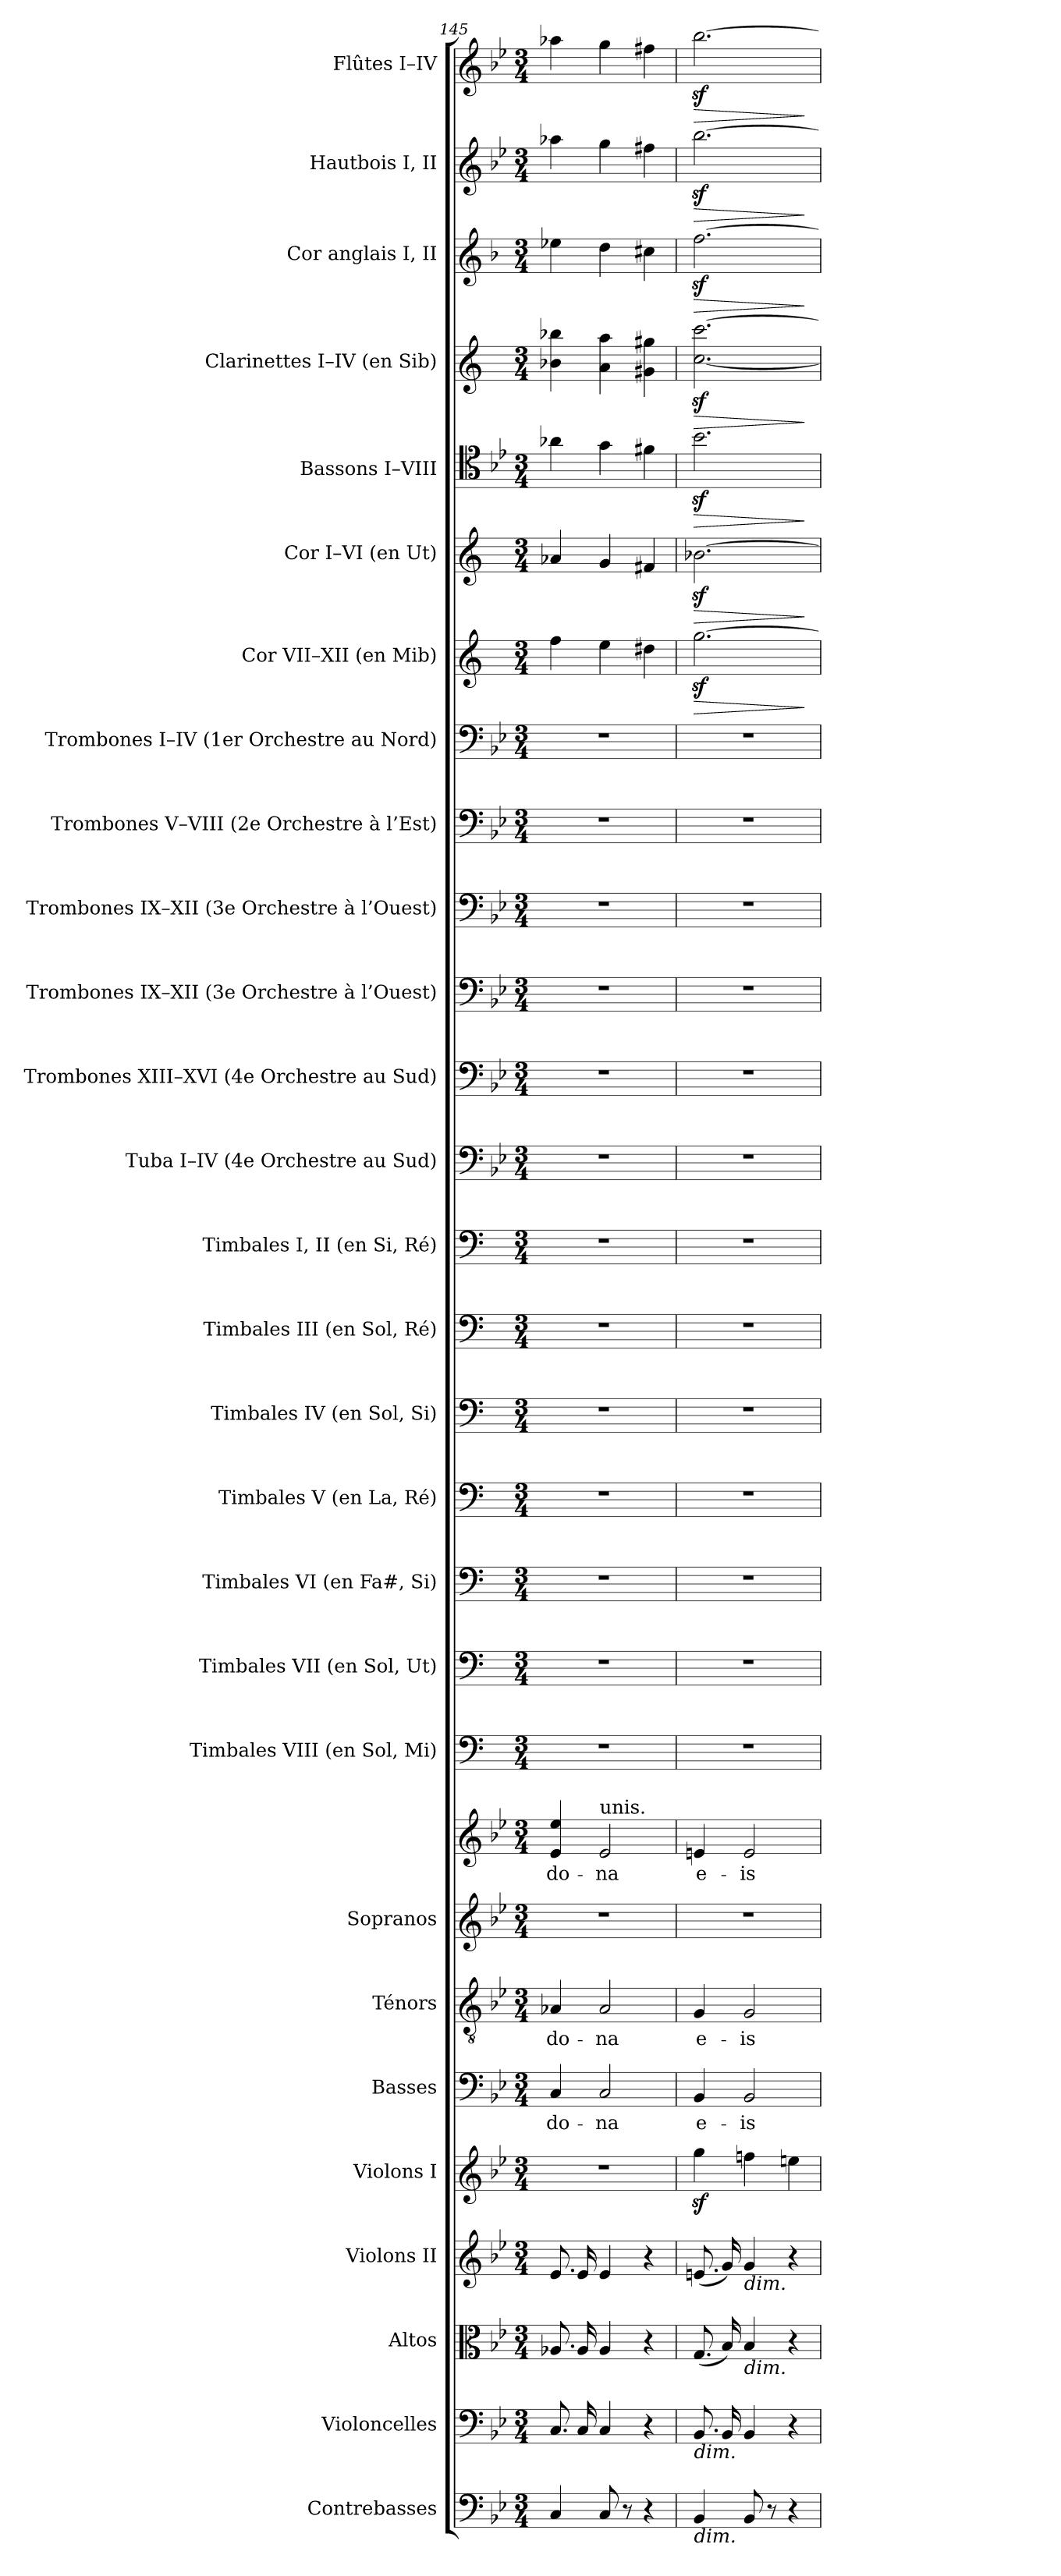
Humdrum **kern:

**kern	**kern	**kern	**kern	**kern	**kern	**text	**kern	**text	**kern	**kern	**text	**kern	**kern	**kern	**kern	**kern	**kern	**kern	**kern	**kern	**kern	**kern	**kern	**kern	**kern	**dynam	**kern	**dynam	**kern	**dynam	**kern	**dynam	**kern	**dynam	**kern	**dynam	**kern	**dynam
*part28	*part27	*part26	*part25	*part24	*part23	*part23	*part22	*part22	*part21	*part21	*part21	*part20	*part19	*part18	*part17	*part16	*part15	*part14	*part13	*part12	*part11	*part10	*part9	*part8	*part7	*part7	*part6	*part6	*part5	*part5	*part4	*part4	*part3	*part3	*part2	*part2	*part1	*part1
*staff29	*staff28	*staff27	*staff26	*staff25	*staff24	*staff24	*staff23	*staff23	*staff22	*staff21	*staff21	*staff20	*staff19	*staff18	*staff17	*staff16	*staff15	*staff14	*staff13	*staff12	*staff11	*staff10	*staff9	*staff8	*staff7	*staff7	*staff6	*staff6	*staff5	*staff5	*staff4	*staff4	*staff3	*staff3	*staff2	*staff2	*staff1	*staff1
*I"Contrebasses	*I"Violoncelles	*I"Altos	*I"Violons II	*I"Violons I	*I"Basses	*	*I"Ténors	*	*I"Sopranos	*	*	*I"Timbales VIII (en Sol, Mi)	*I"Timbales VII (en Sol, Ut)	*I"Timbales VI (en Fa#, Si)	*I"Timbales V (en La, Ré)	*I"Timbales IV (en Sol, Si)	*I"Timbales III (en Sol, Ré)	*I"Timbales I, II (en Si, Ré)	*I"Tuba I–IV (4e Orchestre au Sud)	*I"Trombones XIII–XVI (4e Orchestre au Sud)	*I"Trombones IX–XII (3e Orchestre à l’Ouest)	*I"Trombones IX–XII (3e Orchestre à l’Ouest)	*I"Trombones V–VIII (2e Orchestre à l’Est)	*I"Trombones I–IV (1er Orchestre au Nord)	*I"Cor VII–XII (en Mib)	*	*I"Cor I–VI (en Ut)	*	*I"Bassons I–VIII	*	*I"Clarinettes I–IV (en Sib)	*	*I"Cor anglais I, II	*	*I"Hautbois I, II	*	*I"Flûtes I–IV	*
*I'Cb.	*I'Vlles	*I'Altos	*I'Vns II	*I'Vns I	*I'Basses	*	*I'Tén.	*	*I'Sopr.	*	*	*I'VIII	*I'VII	*I'VI	*I'Timb.  V	*I'IV	*I'III	*I'I, II	*I'Tb.	*I'4e Orchestre	*	*I'Trb.  3e Orchestre	*I'2e Orchestre	*I'1er Orchestre	*I'Cor (Mib)	*	*I'Cor (Ut)	*	*I'Bns	*	*I'Cl. (Sib)	*	*I'C. a.	*	*I'Hb.	*	*I'Fl.	*
*clefF4	*clefF4	*clefC3	*clefG2	*clefG2	*clefF4	*	*clefGv2	*	*clefG2	*clefG2	*	*clefF4	*clefF4	*clefF4	*clefF4	*clefF4	*clefF4	*clefF4	*clefF4	*clefF4	*clefF4	*clefF4	*clefF4	*clefF4	*clefG2	*	*clefG2	*	*clefC4	*	*clefG2	*	*clefG2	*	*clefG2	*	*clefG2	*
*ITrd7c12	*	*	*	*	*	*	*ITrd7c12	*	*	*	*	*	*	*	*	*	*	*	*	*	*	*	*	*	*ITrd5c9	*	*ITrd7c12	*	*	*	*ITrd1c2	*	*ITrd4c7	*	*	*	*	*
*k[b-e-]	*k[b-e-]	*k[b-e-]	*k[b-e-]	*k[b-e-]	*k[b-e-]	*	*k[b-e-]	*	*k[b-e-]	*k[b-e-]	*	*k[]	*k[]	*k[]	*k[]	*k[]	*k[]	*k[]	*k[b-e-]	*k[b-e-]	*k[b-e-]	*k[b-e-]	*k[b-e-]	*k[b-e-]	*k[b-e-a-]	*	*k[]	*	*k[b-e-]	*	*k[b-e-]	*	*k[b-e-]	*	*k[b-e-]	*	*k[b-e-]	*
*B-:	*B-:	*B-:	*B-:	*B-:	*B-:	*	*B-:	*	*B-:	*B-:	*	*C:	*C:	*C:	*C:	*C:	*C:	*C:	*B-:	*B-:	*B-:	*B-:	*B-:	*B-:	*E-:	*	*C:	*	*B-:	*	*B-:	*	*B-:	*	*B-:	*	*B-:	*
*M3/4	*M3/4	*M3/4	*M3/4	*M3/4	*M3/4	*	*M3/4	*	*M3/4	*M3/4	*	*M3/4	*M3/4	*M3/4	*M3/4	*M3/4	*M3/4	*M3/4	*M3/4	*M3/4	*M3/4	*M3/4	*M3/4	*M3/4	*M3/4	*	*M3/4	*	*M3/4	*	*M3/4	*	*M3/4	*	*M3/4	*	*M3/4	*
=145	=145	=145	=145	=145	=145	=145	=145	=145	=145	=145	=145	=145	=145	=145	=145	=145	=145	=145	=145	=145	=145	=145	=145	=145	=145	=145	=145	=145	=145	=145	=145	=145	=145	=145	=145	=145	=145	=145
!	!	!	!	!LO:N:vis=1	!	!	!	!	!	!	!	!	!	!	!	!	!	!	!	!	!	!	!	!	!	!	!	!	!	!	!	!	!	!	!	!	!	!
!	!	!	!	!	!	!LO:LY:b:color=#000000	!	!	!	!	!	!	!	!	!	!	!	!	!	!	!	!	!	!	!	!	!	!	!	!	!	!	!	!	!	!	!	!
!	!	!	!	!	!	!	!	!LO:LY:b:color=#000000	!LO:N:vis=1	!	!	!	!	!	!	!	!	!	!	!	!	!	!	!	!	!	!	!	!	!	!	!	!	!	!	!	!	!
!	!	!	!	!	!	!	!	!	!	!	!LO:LY:b:color=#000000	!LO:N:vis=1	!LO:N:vis=1	!LO:N:vis=1	!LO:N:vis=1	!LO:N:vis=1	!LO:N:vis=1	!LO:N:vis=1	!LO:N:vis=1	!LO:N:vis=1	!LO:N:vis=1	!LO:N:vis=1	!LO:N:vis=1	!LO:N:vis=1	!	!	!	!	!	!	!	!	!	!	!	!	!	!
4CCi/	8.Ci/	8.A-Xi/	8.e-i/	2.r	4Ci/	do-	4AA-Xi/	do-	2.r	4e-i/ 4ee-i	do-	2.r	2.r	2.r	2.r	2.r	2.r	2.r	2.r	2.r	2.r	2.r	2.r	2.r	4a-i\	.	4A-Xi/	.	4a-Xi\	.	4a-Xi\ 4aa-Xi	.	4a-Xi\	.	4aa-Xi\	.	4aa-Xi\	.
.	16Ci/	16A-i/	16e-i/	.	.	.	.	.	.	.	.	.	.	.	.	.	.	.	.	.	.	.	.	.	.	.	.	.	.	.	.	.	.	.	.	.	.	.
!	!	!	!	!	!	!LO:LY:b:color=#000000	!	!	!	!	!	!	!	!	!	!	!	!	!	!	!	!	!	!	!	!	!	!	!	!	!	!	!	!	!	!	!	!
!	!	!	!	!	!	!	!	!LO:LY:b:color=#000000	!	!	!	!	!	!	!	!	!	!	!	!	!	!	!	!	!	!	!	!	!	!	!	!	!	!	!	!	!	!
!	!	!	!	!	!	!	!	!	!	!LO:TX:a:t=unis.	!	!	!	!	!	!	!	!	!	!	!	!	!	!	!	!	!	!	!	!	!	!	!	!	!	!	!	!
!	!	!	!	!	!	!	!	!	!	!	!LO:LY:b:color=#000000	!	!	!	!	!	!	!	!	!	!	!	!	!	!	!	!	!	!	!	!	!	!	!	!	!	!	!
8CCi/	4Ci/	4A-i/	4e-i/	.	2Ci/	-na	2AA-i/	-na	.	2e-i/	-na	.	.	.	.	.	.	.	.	.	.	.	.	.	4gi\	.	4Gi/	.	4gi\	.	4gi\ 4ggi	.	4gi\	.	4ggi\	.	4ggi\	.
8r	.	.	.	.	.	.	.	.	.	.	.	.	.	.	.	.	.	.	.	.	.	.	.	.	.	.	.	.	.	.	.	.	.	.	.	.	.	.
4r	4r	4r	4r	.	.	.	.	.	.	.	.	.	.	.	.	.	.	.	.	.	.	.	.	.	4f#Xi\	.	4F#Xi/	.	4f#Xi\	.	4f#Xi\ 4ff#Xi	.	4f#Xi\	.	4ff#Xi\	.	4ff#Xi\	.
=146	=146	=146	=146	=146	=146	=146	=146	=146	=146	=146	=146	=146	=146	=146	=146	=146	=146	=146	=146	=146	=146	=146	=146	=146	=146	=146	=146	=146	=146	=146	=146	=146	=146	=146	=146	=146	=146	=146
!	!	!	!	!	!	!LO:LY:b:color=#000000	!	!	!	!	!	!	!	!	!	!	!	!	!	!	!	!	!	!	!	!	!	!	!	!	!	!	!	!	!	!	!	!
!	!	!	!	!	!	!	!	!LO:LY:b:color=#000000	!LO:N:vis=1	!	!	!	!	!	!	!	!	!	!	!	!	!	!	!	!	!	!	!	!	!	!	!	!	!	!	!	!	!
!	!LO:TX:b:i:t=dim.	!	!	!	!	!	!	!	!	!	!	!	!	!	!	!	!	!	!	!	!	!	!	!	!	!	!	!	!	!	!	!	!	!	!	!	!	!
!LO:TX:b:i:t=dim.	!	!	!	!	!	!	!	!	!	!	!	!	!	!	!	!	!	!	!	!	!	!	!	!	!	!	!	!	!	!	!	!	!	!	!	!	!	!
!	!	!	!	!	!	!	!	!	!	!	!LO:LY:b:color=#000000	!LO:N:vis=1	!LO:N:vis=1	!LO:N:vis=1	!LO:N:vis=1	!LO:N:vis=1	!LO:N:vis=1	!LO:N:vis=1	!LO:N:vis=1	!LO:N:vis=1	!LO:N:vis=1	!LO:N:vis=1	!LO:N:vis=1	!LO:N:vis=1	!	!LO:HP:b	!	!LO:HP:b	!	!LO:HP:b	!	!LO:HP:b	!	!LO:HP:b	!	!LO:HP:b	!	!LO:HP:b
4BBB-i/	8.BB-i/	(8.Gi/	(8.eni/	4ggzi\	4BB-i/	e-	4GGi/	e-	2.r	4eni/	e-	2.r	2.r	2.r	2.r	2.r	2.r	2.r	2.r	2.r	2.r	2.r	2.r	2.r	[>2.b-zi\	>	[>2.B-Xzi\	>	2.b-zi\	>	[<2.b-i\z [>2.bb-iz	>	[>2.b-zi\	>	[>2.bb-zi\	>	[>2.bb-zi\	>
.	16BB-i/	16B-i/)	16gi/)	.	.	.	.	.	.	.	.	.	.	.	.	.	.	.	.	.	.	.	.	.	.	.	.	.	.	.	.	.	.	.	.	.	.	.
!	!	!	!	!	!	!LO:LY:b:color=#000000	!	!	!	!	!	!	!	!	!	!	!	!	!	!	!	!	!	!	!	!	!	!	!	!	!	!	!	!	!	!	!	!
!	!	!	!	!	!	!	!	!LO:LY:b:color=#000000	!	!	!	!	!	!	!	!	!	!	!	!	!	!	!	!	!	!	!	!	!	!	!	!	!	!	!	!	!	!
!	!	!	!LO:TX:b:i:t=dim.	!	!	!	!	!	!	!	!	!	!	!	!	!	!	!	!	!	!	!	!	!	!	!	!	!	!	!	!	!	!	!	!	!	!	!
!	!	!LO:TX:b:i:t=dim.	!	!	!	!	!	!	!	!	!	!	!	!	!	!	!	!	!	!	!	!	!	!	!	!	!	!	!	!	!	!	!	!	!	!	!	!
!	!	!	!	!	!	!	!	!	!	!	!LO:LY:b:color=#000000	!	!	!	!	!	!	!	!	!	!	!	!	!	!	!	!	!	!	!	!	!	!	!	!	!	!	!
8BBB-i/	4BB-i/	4B-i/	4gi/	4ffni\	2BB-i/	-is	2GGi/	-is	.	2ei/	-is	.	.	.	.	.	.	.	.	.	.	.	.	.	.	.	.	.	.	.	.	.	.	.	.	.	.	.
8r	.	.	.	.	.	.	.	.	.	.	.	.	.	.	.	.	.	.	.	.	.	.	.	.	.	.	.	.	.	.	.	.	.	.	.	.	.	.
4r	4r	4r	4r	4eeni\	.	.	.	.	.	.	.	.	.	.	.	.	.	.	.	.	.	.	.	.	.	.	.	.	.	.	.	.	.	.	.	.	.	.
.	.	.	.	.	.	.	.	.	.	.	.	.	.	.	.	.	.	.	.	.	.	.	.	.	.	]	.	]	.	]	.	]	.	]	.	]	.	]
=	=	=	=	=	=	=	=	=	=	=	=	=	=	=	=	=	=	=	=	=	=	=	=	=	=	=	=	=	=	=	=	=	=	=	=	=	=	=
*-	*-	*-	*-	*-	*-	*-	*-	*-	*-	*-	*-	*-	*-	*-	*-	*-	*-	*-	*-	*-	*-	*-	*-	*-	*-	*-	*-	*-	*-	*-	*-	*-	*-	*-	*-	*-	*-	*-
